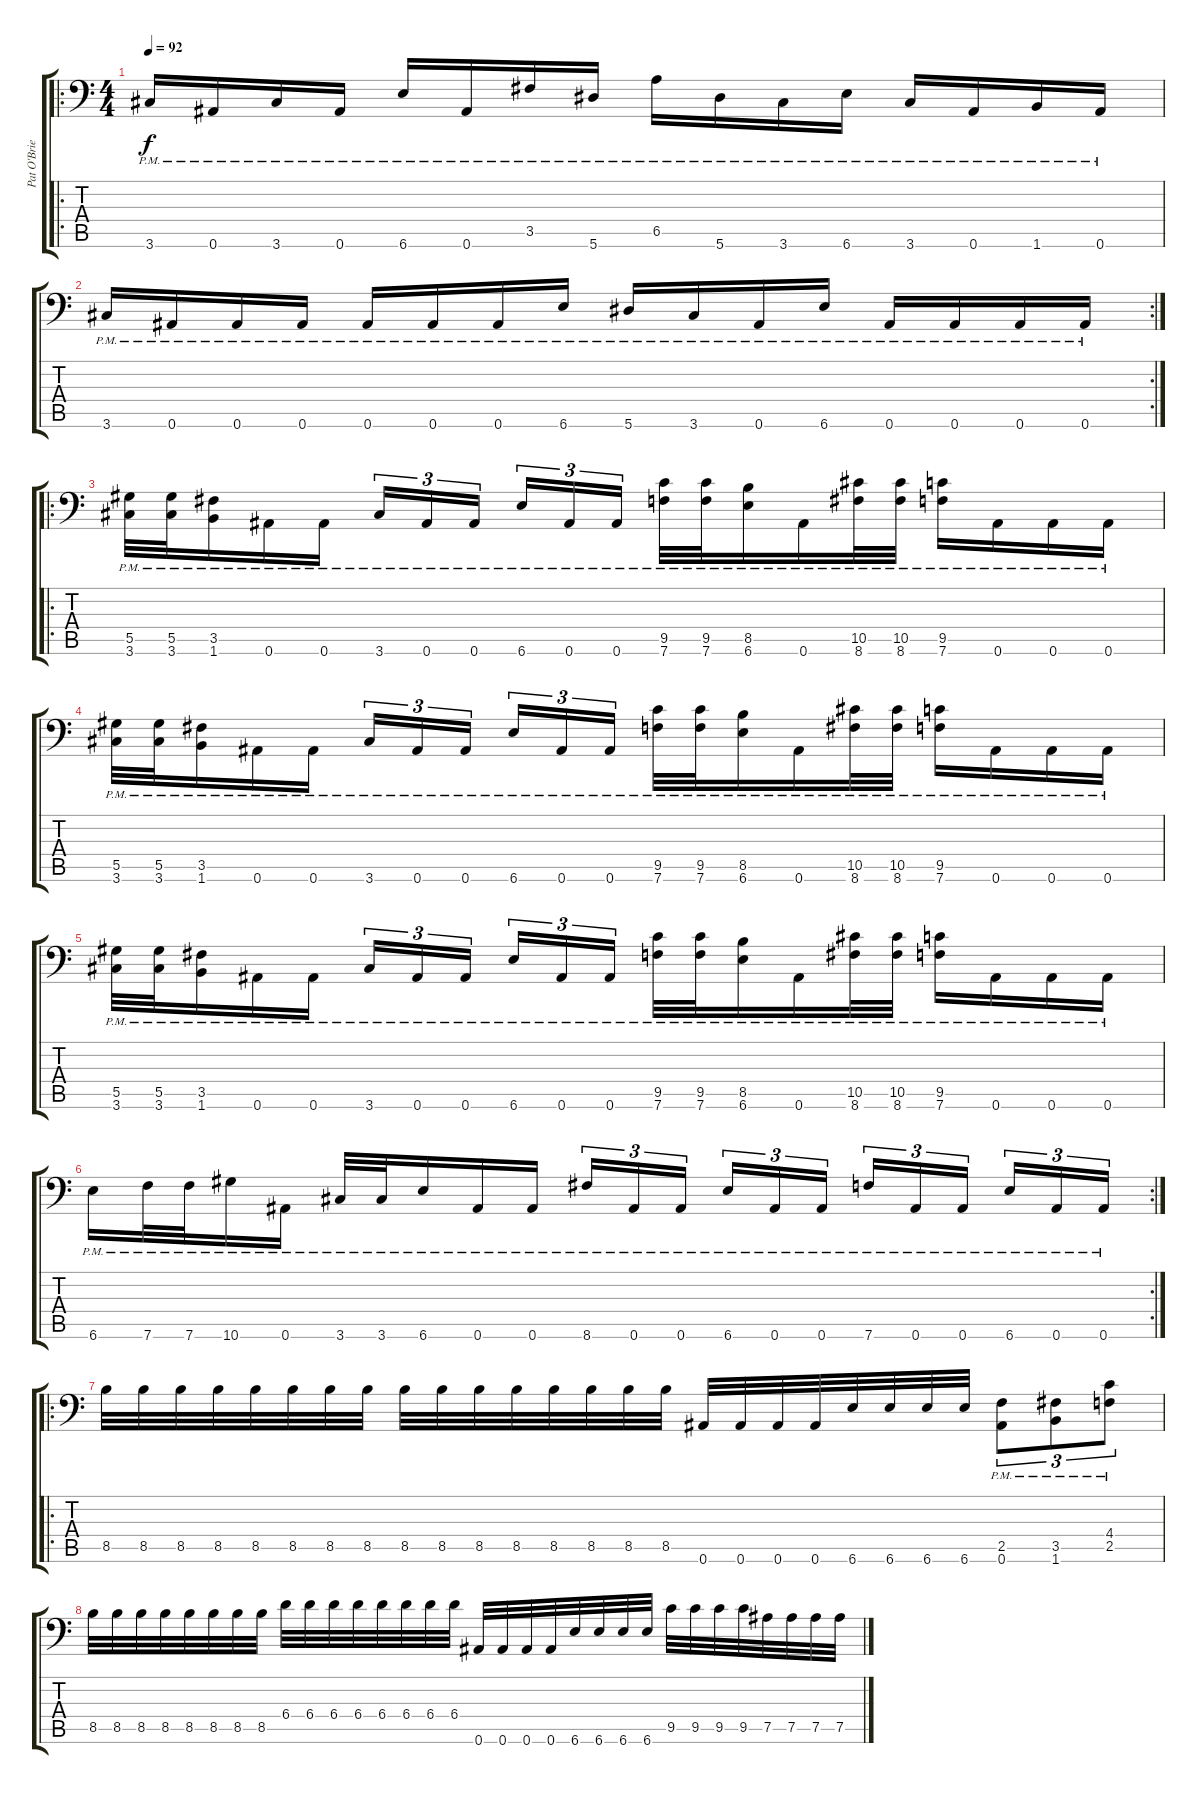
\track ("Pat O'Brien (Rhythm)" "Pat O'Brie") {instrument distortionguitar}
\staff {score tabs}
\tuning (Bb3 F3 Db3 Ab2 Eb2 Bb1) {hide}
\ro
\ts (4 4)
\tempo 92
\clef f4
\ks c
3.6{pm}.16{dy f} 0.6{pm}.16 3.6{pm}.16 0.6{pm}.16 6.6{pm}.16 0.6{pm}.16 3.5{pm}.16 5.6{pm}.16 6.5{pm}.16 5.6{pm}.16 3.6{pm}.16 6.6{pm}.16 3.6{pm}.16 0.6{pm}.16 1.6{pm}.16 0.6{pm}.16 |
\rc 2
3.6{pm}.16 0.6{pm}.16 0.6{pm}.16 0.6{pm}.16 0.6{pm}.16 0.6{pm}.16 0.6{pm}.16 6.6{pm}.16 5.6{pm}.16 3.6{pm}.16 0.6{pm}.16 6.6{pm}.16 0.6{pm}.16 0.6{pm}.16 0.6{pm}.16 0.6{pm}.16 |
\ro
(5.5{pm} 3.6{pm}).32 (5.5{pm} 3.6{pm}).32 (3.5{pm} 1.6{pm}).16 0.6{pm}.16 0.6{pm}.16 3.6{pm}.16{tu (3 2)} 0.6{pm}.16{tu (3 2)} 0.6{pm}.16{tu (3 2) beam splitsecondary} 6.6{pm}.16{tu (3 2)} 0.6{pm}.16{tu (3 2)} 0.6{pm}.16{tu (3 2)} (9.5{pm} 7.6{pm}).32 (9.5{pm} 7.6{pm}).32 (8.5{pm} 6.6{pm}).16 0.6{pm}.16 (10.5{pm} 8.6{pm}).32 (10.5{pm} 8.6{pm}).32 (9.5{pm} 7.6{pm}).16 0.6{pm}.16 0.6{pm}.16 0.6{pm}.16 |
(5.5{pm} 3.6{pm}).32 (5.5{pm} 3.6{pm}).32 (3.5{pm} 1.6{pm}).16 0.6{pm}.16 0.6{pm}.16 3.6{pm}.16{tu (3 2)} 0.6{pm}.16{tu (3 2)} 0.6{pm}.16{tu (3 2) beam splitsecondary} 6.6{pm}.16{tu (3 2)} 0.6{pm}.16{tu (3 2)} 0.6{pm}.16{tu (3 2)} (9.5{pm} 7.6{pm}).32 (9.5{pm} 7.6{pm}).32 (8.5{pm} 6.6{pm}).16 0.6{pm}.16 (10.5{pm} 8.6{pm}).32 (10.5{pm} 8.6{pm}).32 (9.5{pm} 7.6{pm}).16 0.6{pm}.16 0.6{pm}.16 0.6{pm}.16 |
(5.5{pm} 3.6{pm}).32 (5.5{pm} 3.6{pm}).32 (3.5{pm} 1.6{pm}).16 0.6{pm}.16 0.6{pm}.16 3.6{pm}.16{tu (3 2)} 0.6{pm}.16{tu (3 2)} 0.6{pm}.16{tu (3 2) beam splitsecondary} 6.6{pm}.16{tu (3 2)} 0.6{pm}.16{tu (3 2)} 0.6{pm}.16{tu (3 2)} (9.5{pm} 7.6{pm}).32 (9.5{pm} 7.6{pm}).32 (8.5{pm} 6.6{pm}).16 0.6{pm}.16 (10.5{pm} 8.6{pm}).32 (10.5{pm} 8.6{pm}).32 (9.5{pm} 7.6{pm}).16 0.6{pm}.16 0.6{pm}.16 0.6{pm}.16 |
\rc 2
6.6{pm}.16 7.6{pm}.32 7.6{pm}.32 10.6{pm}.16 0.6{pm}.16 3.6{pm}.32 3.6{pm}.32 6.6{pm}.16 0.6{pm}.16 0.6{pm}.16 8.6{pm}.16{tu (3 2)} 0.6{pm}.16{tu (3 2)} 0.6{pm}.16{tu (3 2) beam splitsecondary} 6.6{pm}.16{tu (3 2)} 0.6{pm}.16{tu (3 2)} 0.6{pm}.16{tu (3 2)} 7.6{pm}.16{tu (3 2)} 0.6{pm}.16{tu (3 2)} 0.6{pm}.16{tu (3 2) beam splitsecondary} 6.6{pm}.16{tu (3 2)} 0.6{pm}.16{tu (3 2)} 0.6{pm}.16{tu (3 2)} |
\ro
8.5.32 8.5.32 8.5.32 8.5.32 8.5.32 8.5.32 8.5.32 8.5.32 8.5.32 8.5.32 8.5.32 8.5.32 8.5.32 8.5.32 8.5.32 8.5.32 0.6.32 0.6.32 0.6.32 0.6.32 6.6.32 6.6.32 6.6.32 6.6.32 (2.5{pm} 0.6).8{tu (3 2)} (3.5{pm} 1.6).8{tu (3 2)} (4.4{pm} 2.5).8{tu (3 2)} |
8.5.32 8.5.32 8.5.32 8.5.32 8.5.32 8.5.32 8.5.32 8.5.32 6.4.32 6.4.32 6.4.32 6.4.32 6.4.32 6.4.32 6.4.32 6.4.32 0.6.32 0.6.32 0.6.32 0.6.32 6.6.32 6.6.32 6.6.32 6.6.32 9.5.32 9.5.32 9.5.32 9.5.32 7.5.32 7.5.32 7.5.32 7.5.32
